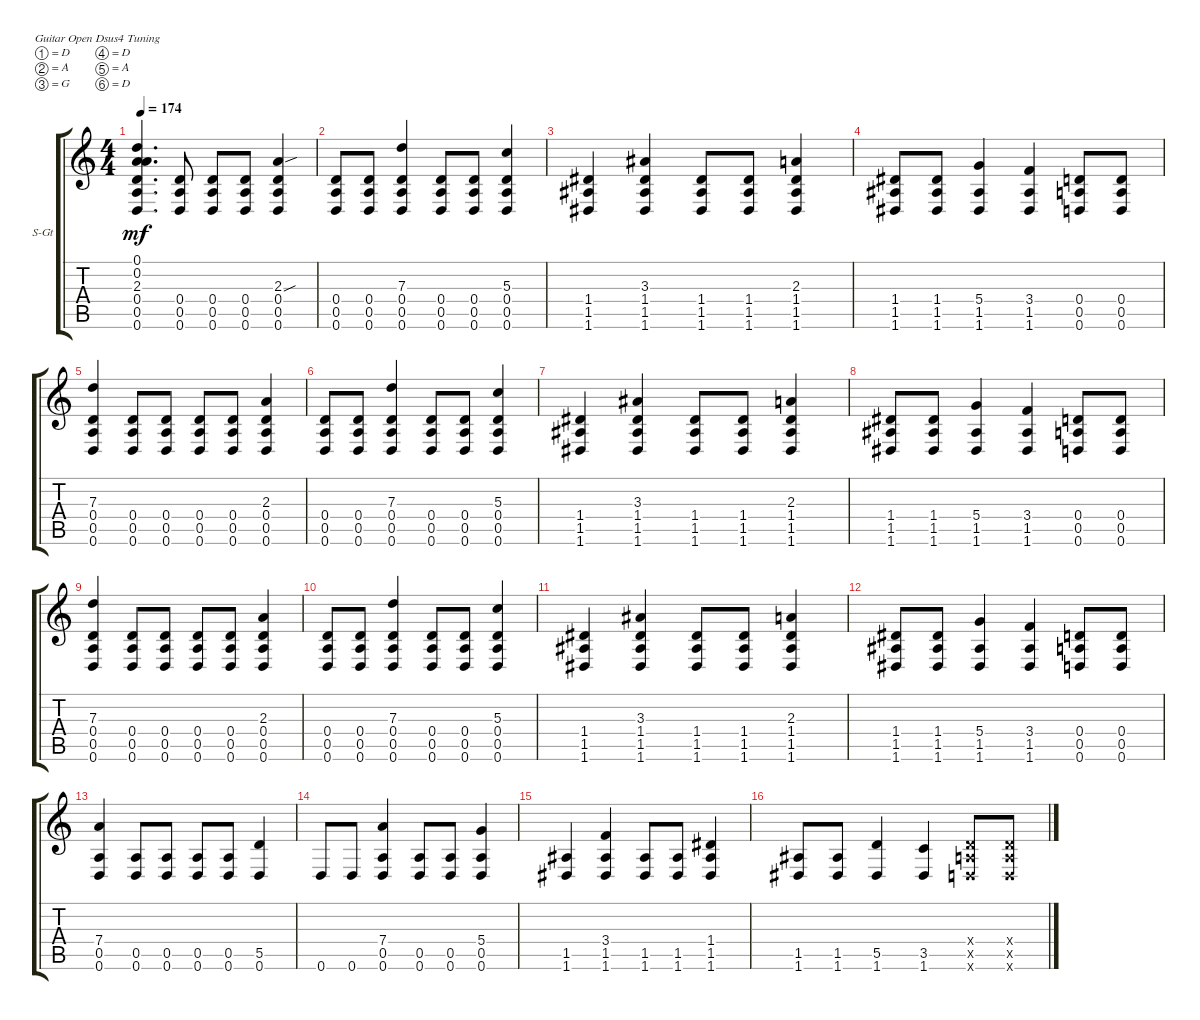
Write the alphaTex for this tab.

\defaultSystemsLayout 4
\bracketExtendMode groupsimilarinstruments
\firstSystemTrackNameOrientation horizontal
\otherSystemsTrackNameOrientation horizontal
\track ("Steel Guitar" "S-Gt") {instrument acousticguitarsteel}
\staff {score tabs}
\tuning (D4 A3 G3 D3 A2 D2)
\ts (4 4)
\tempo 174
\clef g2
\ks c
(0.6 0.5 0.4 2.3 0.2 0.1).4{d dy mf} (0.4 0.5 0.6).8 (0.6 0.5 0.4).8 (0.4 0.5 0.6).8 (0.6 0.5 0.4 2.3{sou}).4 |
(0.4 0.5 0.6).8 (0.6 0.5 0.4).8 (7.3 0.4 0.5 0.6).4 (0.6 0.5 0.4).8 (0.4 0.5 0.6).8 (0.4 5.3 0.6 0.5).4 |
(1.6 1.5 1.4).4 (1.4 3.3 1.5 1.6).4 (1.6 1.5 1.4).8 (1.4 1.5 1.6).8 (1.4 2.3 1.6 1.5).4 |
(1.6 1.5 1.4).8 (1.4 1.5 1.6).8 (1.6 1.5 5.4).4 (3.4 1.5 1.6).4 (0.6 0.5 0.4).8 (0.4 0.5 0.6).8 |
(0.6 0.5 0.4 7.3).4 (0.6 0.5 0.4).8 (0.4 0.5 0.6).8 (0.6 0.5 0.4).8 (0.4 0.5 0.6).8 (0.6 0.5 0.4 2.3).4 |
(0.4 0.5 0.6).8 (0.6 0.5 0.4).8 (7.3 0.4 0.5 0.6).4 (0.6 0.5 0.4).8 (0.4 0.5 0.6).8 (0.4 5.3 0.5 0.6).4 |
(1.6 1.5 1.4).4 (1.4 3.3 1.6 1.5).4 (1.6 1.5 1.4).8 (1.4 1.5 1.6).8 (1.4 2.3 1.5 1.6).4 |
(1.6 1.5 1.4).8 (1.4 1.5 1.6).8 (1.6 1.5 5.4).4 (3.4 1.5 1.6).4 (0.6 0.5 0.4).8 (0.4 0.5 0.6).8 |
(0.6 0.5 0.4 7.3).4 (0.6 0.5 0.4).8 (0.4 0.5 0.6).8 (0.6 0.5 0.4).8 (0.4 0.5 0.6).8 (0.6 0.5 0.4 2.3).4 |
(0.4 0.5 0.6).8 (0.6 0.5 0.4).8 (7.3 0.4 0.5 0.6).4 (0.6 0.5 0.4).8 (0.4 0.5 0.6).8 (0.4 5.3 0.5 0.6).4 |
(1.6 1.5 1.4).4 (1.4 3.3 1.6 1.5).4 (1.6 1.5 1.4).8 (1.4 1.5 1.6).8 (1.4 2.3 1.6 1.5).4 |
(1.6 1.5 1.4).8 (1.4 1.5 1.6).8 (1.6 1.5 5.4).4 (3.4 1.5 1.6).4 (0.6 0.5 0.4).8 (0.4 0.5 0.6).8 |
(0.6 0.5 7.4).4 (0.6 0.5).8 (0.5 0.6).8 (0.6 0.5).8 (0.5 0.6).8 (0.6 5.5).4 |
0.6.8 0.6.8 (7.4 0.5 0.6).4 (0.6 0.5).8 (0.5 0.6).8 (5.4 0.6 0.5).4 |
(1.6 1.5).4 (3.4 1.6 1.5).4 (1.6 1.5).8 (1.5 1.6).8 (1.4 1.6 1.5).4 |
(1.6 1.5).8 (1.5 1.6).8 (1.6 5.5).4 (3.5 1.6).4 (0.6{x} 0.5{x} 0.4{x}).8 (0.4{x} 0.5{x} 0.6{x}).8
